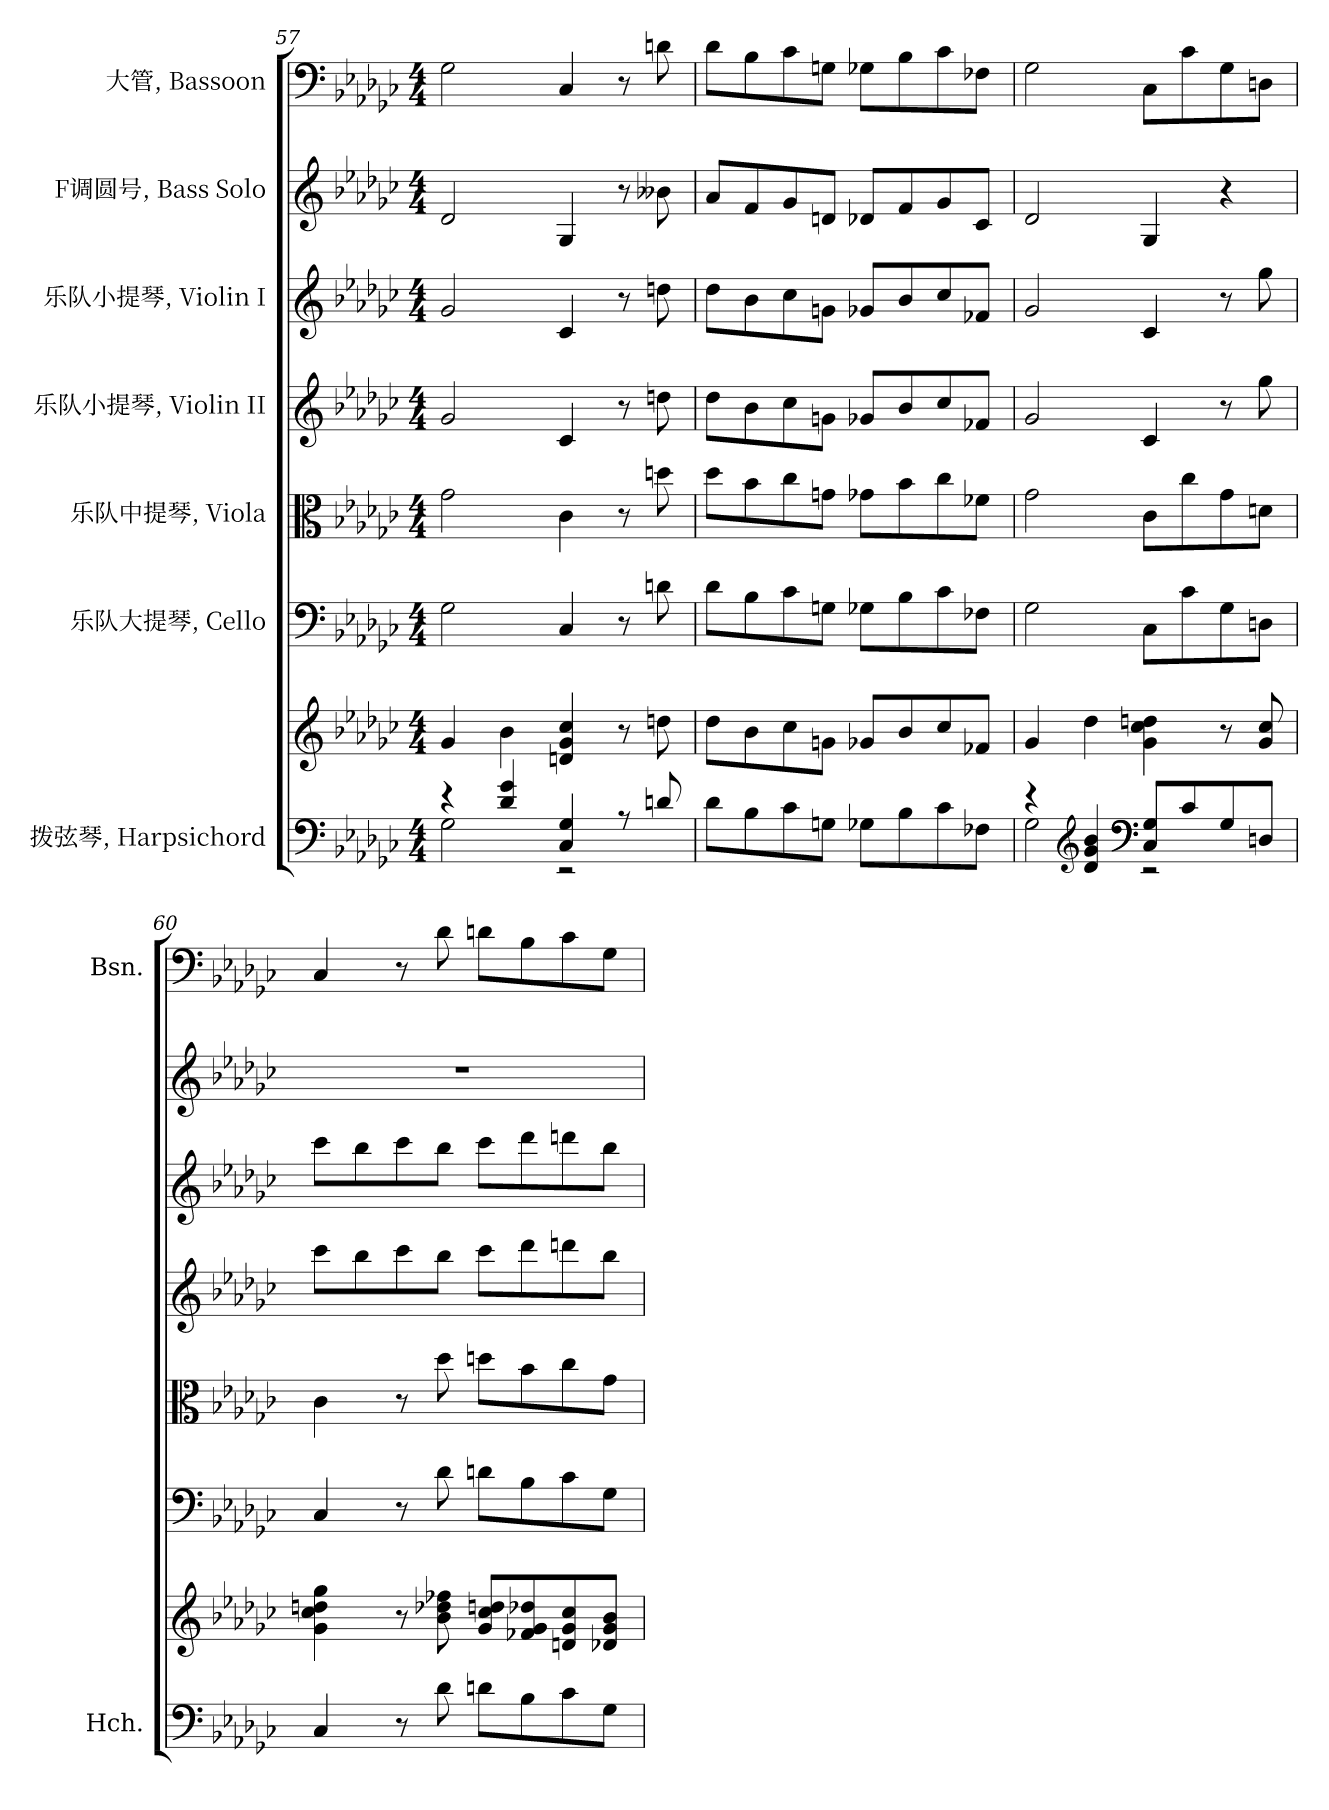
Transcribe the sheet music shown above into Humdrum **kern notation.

**kern	**kern	**kern	**kern	**kern	**kern	**kern	**kern
*part7	*part7	*part6	*part5	*part4	*part3	*part2	*part1
*staff8	*staff7	*staff6	*staff5	*staff4	*staff3	*staff2	*staff1
*I"拨弦琴, Harpsichord	*	*I"乐队大提琴, Cello	*I"乐队中提琴, Viola	*I"乐队小提琴, Violin II	*I"乐队小提琴, Violin I	*I"F调圆号, Bass Solo	*I"大管, Bassoon
*I'Hch.	*	*	*	*	*	*	*I'Bsn.
*clefF4	*clefG2	*clefF4	*clefC3	*clefG2	*clefG2	*clefG2	*clefF4
*	*	*	*	*	*	*ITrd4c7	*
*k[b-e-a-d-g-c-]	*k[b-e-a-d-g-c-]	*k[b-e-a-d-g-c-]	*k[b-e-a-d-g-c-]	*k[b-e-a-d-g-c-]	*k[b-e-a-d-g-c-]	*k[b-e-a-d-g-c-f-]	*k[b-e-a-d-g-c-]
*M4/4	*M4/4	*M4/4	*M4/4	*M4/4	*M4/4	*M4/4	*M4/4
=57	=57	=57	=57	=57	=57	=57	=57
*^	*	*	*	*	*	*	*
4r	2G-\	4g-/	2G-\	2g-\	2g-/	2g-/	2G-/	2G-\
4d-/ 4g-/	.	4b-\	.	.	.	.	.	.
4C-/ 4G-/	2r	4dn/ 4g-/ 4cc-/	4C-/	4c-\	4c-/	4c-/	4C-/	4C-/
8r	.	8r	8r	8r	8r	8r	8r	8r
8dn/	.	8ddn\	8dn\	8ddn\	8ddn\	8ddn\	8e--X\	8dn\
*v	*v	*	*	*	*	*	*	*
=58	=58	=58	=58	=58	=58	=58	=58
8d-\L	8dd-\L	8d-\L	8dd-\L	8dd-\L	8dd-\L	8d-/L	8d-\L
8B-\	8b-\	8B-\	8b-\	8b-\	8b-\	8B-/	8B-\
8c-\	8cc-\	8c-\	8cc-\	8cc-\	8cc-\	8c-/	8c-\
8Gn\J	8gn\J	8Gn\J	8gn\J	8gn\J	8gn\J	8Gn/J	8Gn\J
8G-X\L	8g-X/L	8G-X\L	8g-X\L	8g-X/L	8g-X/L	8G-X/L	8G-X\L
8B-\	8b-/	8B-\	8b-\	8b-/	8b-/	8B-/	8B-\
8c-\	8cc-/	8c-\	8cc-\	8cc-/	8cc-/	8c-/	8c-\
8F-X\J	8f-X/J	8F-X\J	8f-X\J	8f-X/J	8f-X/J	8F-/J	8F-X\J
!!LO:PB:g=z
=59	=59	=59	=59	=59	=59	=59	=59
*^	*	*	*	*	*	*	*
4r	2G-\	4g-/	2G-\	2g-\	2g-/	2g-/	2G-/	2G-\
*clefG2	*	*	*	*	*	*	*	*
4d-/ 4g-/ 4b-/	.	4dd-\	.	.	.	.	.	.
*clefF4	*	*	*	*	*	*	*	*
8C-/ 8G-/L	2r	4g-\ 4cc-\ 4ddn\	8C-\L	8c-\L	4c-/	4c-/	4C-/	8C-\L
8c-/	.	.	8c-\	8cc-\	.	.	.	8c-\
8G-/	.	8r	8G-\	8g-\	8r	8r	4r	8G-\
8Dn/J	.	8g-/ 8cc-/	8Dn\J	8dn\J	8gg-\	8gg-\	.	8Dn\J
*v	*v	*	*	*	*	*	*	*
=60	=60	=60	=60	=60	=60	=60	=60
4C-/	4g-\ 4cc-\ 4ddn\ 4gg-\	4C-/	4c-\	8ccc-\L	8ccc-\L	1r	4C-/
.	.	.	.	8bb-\	8bb-\	.	.
8r	8r	8r	8r	8ccc-\	8ccc-\	.	8r
8d-\	8b-\ 8dd-X\ 8ff-X\	8d-\	8dd-\	8bb-\J	8bb-\J	.	8d-\
8dn\L	8g-/ 8cc-/ 8ddn/L	8dn\L	8ddn\L	8ccc-\L	8ccc-\L	.	8dn\L
8B-\	8f-X/ 8g-/ 8dd-X/	8B-\	8b-\	8ddd-\	8ddd-\	.	8B-\
8c-\	8dn/ 8g-/ 8cc-/	8c-\	8cc-\	8dddn\	8dddn\	.	8c-\
8G-\J	8d-X/ 8g-/ 8b-/J	8G-\J	8g-\J	8bb-\J	8bb-\J	.	8G-\J
=	=	=	=	=	=	=	=
*-	*-	*-	*-	*-	*-	*-	*-
